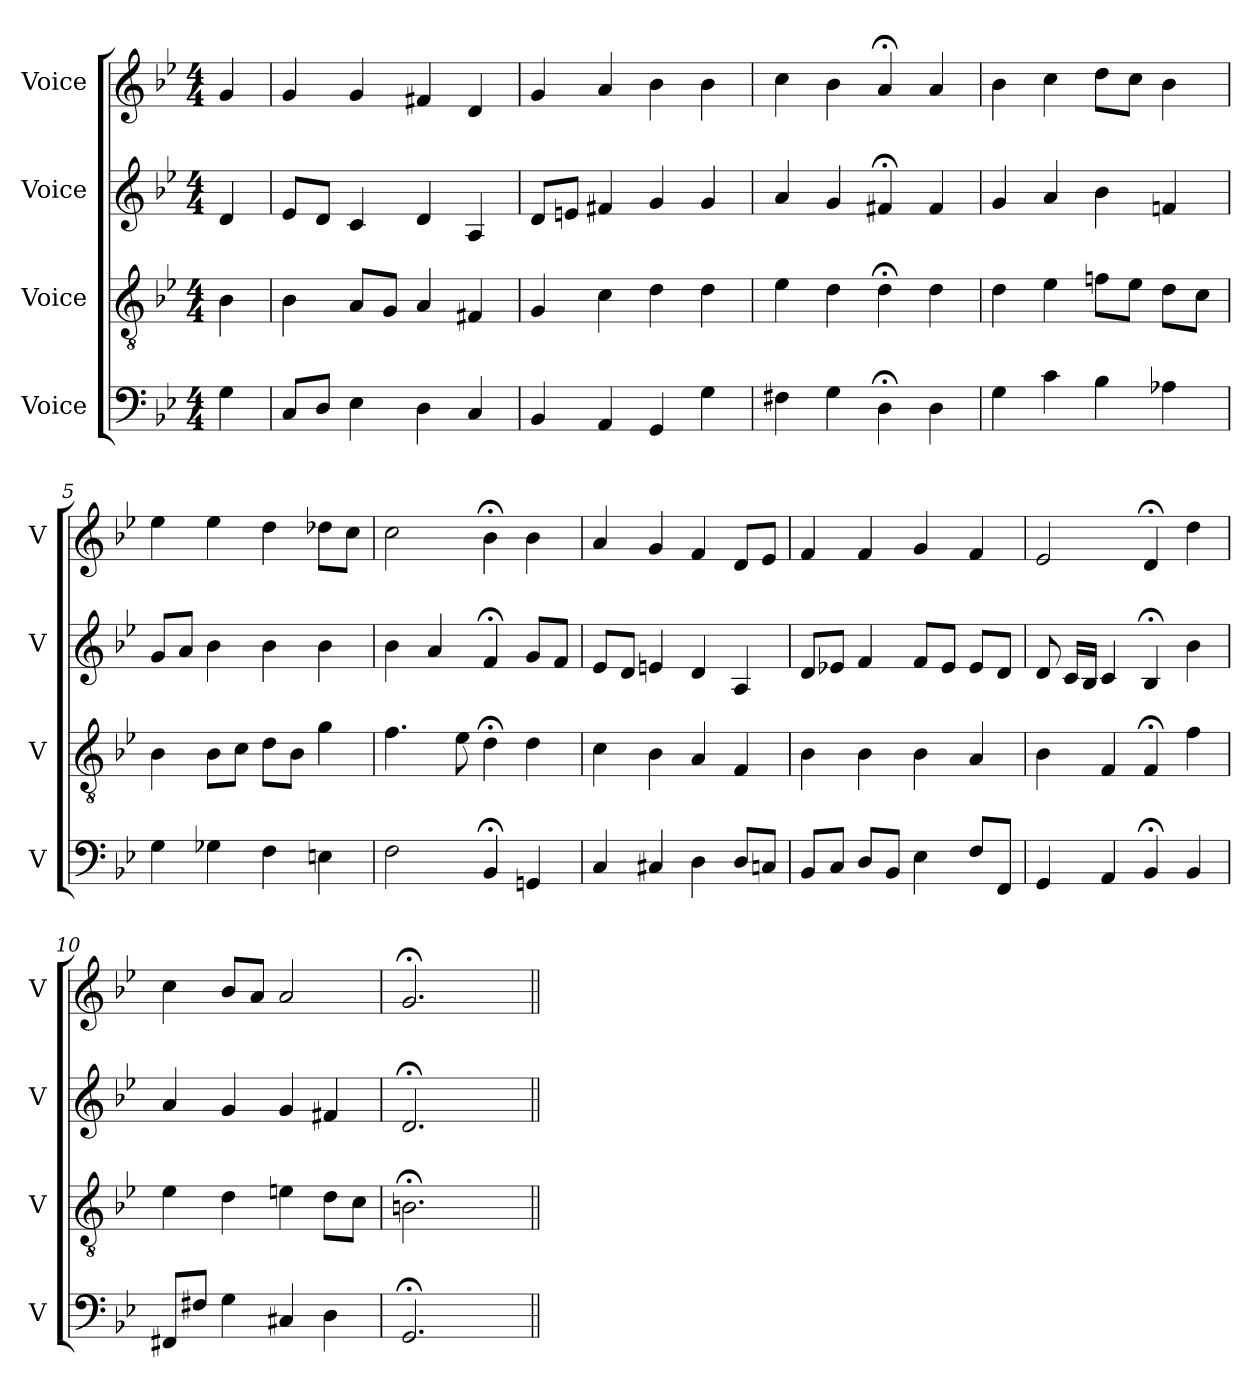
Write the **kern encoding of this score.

**kern	**kern	**kern	**kern
*part4	*part3	*part2	*part1
*staff4	*staff3	*staff2	*staff1
*I"Voice	*I"Voice	*I"Voice	*I"Voice
*I'V	*I'V	*I'V	*I'V
*clefF4	*clefGv2	*clefG2	*clefG2
*k[b-e-]	*k[b-e-]	*k[b-e-]	*k[b-e-]
*M4/4	*M4/4	*M4/4	*M4/4
*MM100	*MM100	*MM100	*MM100
=	=	=	=
4G\	4B-\	4d/	4g/
=1	=1	=1	=1
8C/L	4B-\	8e-/L	4g/
8D/J	.	8d/J	.
4E-\	8A/L	4c/	4g/
.	8G/J	.	.
4D\	4A/	4d/	4f#X/
4C/	4F#X/	4A/	4d/
=2	=2	=2	=2
4BB-/	4G/	8d/L	4g/
.	.	8en/J	.
4AA/	4c\	4f#X/	4a/
4GG/	4d\	4g/	4b-\
4G\	4d\	4g/	4b-\
=3	=3	=3	=3
4F#X\	4e-\	4a/	4cc\
4G\	4d\	4g/	4b-\
4D;\	4d;\	4f#X;/	4a;/
4D\	4d\	4f#/	4a/
=4	=4	=4	=4
4G\	4d\	4g/	4b-\
4c\	4e-\	4a/	4cc\
4B-\	8fn\L	4b-\	8dd\L
.	8e-\J	.	8cc\J
4A-X\	8d\L	4fn/	4b-\
.	8c\J	.	.
!!LO:LB:g=z
=5	=5	=5	=5
4G\	4B-\	8g/L	4ee-\
.	.	8a/J	.
4G-X\	8B-\L	4b-\	4ee-\
.	8c\J	.	.
4F\	8d\L	4b-\	4dd\
.	8B-\J	.	.
4En\	4g\	4b-\	8dd-X\L
.	.	.	8cc\J
=6	=6	=6	=6
2F\	4.f\	4b-\	2cc\
.	.	4a/	.
.	8e-\	.	.
4BB-;/	4d;\	4f;/	4b-;\
4GGn/	4d\	8g/L	4b-\
.	.	8f/J	.
=7	=7	=7	=7
4C/	4c\	8e-/L	4a/
.	.	8d/J	.
4C#X/	4B-\	4en/	4g/
4D\	4A/	4d/	4f/
8D/L	4F/	4A/	8d/L
8Cn/J	.	.	8e-/J
=8	=8	=8	=8
8BB-/L	4B-\	8d/L	4f/
8C/J	.	8e-X/J	.
8D/L	4B-\	4f/	4f/
8BB-/J	.	.	.
4E-\	4B-\	8f/L	4g/
.	.	8e-/J	.
8F/L	4A/	8e-/L	4f/
8FF/J	.	8d/J	.
!!LO:LB:g=z
=9	=9	=9	=9
4GG/	4B-\	8d/	2e-/
.	.	16c/LL	.
.	.	16B-/JJ	.
4AA/	4F/	4c/	.
4BB-;/	4F;/	4B-;/	4d;/
4BB-/	4f\	4b-\	4dd\
=10	=10	=10	=10
8FF#X/L	4e-\	4a/	4cc\
8F#X/J	.	.	.
4G\	4d\	4g/	8b-/L
.	.	.	8a/J
4C#X/	4en\	4g/	2a/
4D\	8d\L	4f#X/	.
.	8c\J	.	.
=11	=11	=11	=11
2.GG;/	2.Bn;\	2.d;/	2.g;/
4ryy	4ryy	4ryy	4ryy
=||	=||	=||	=||
*-	*-	*-	*-
